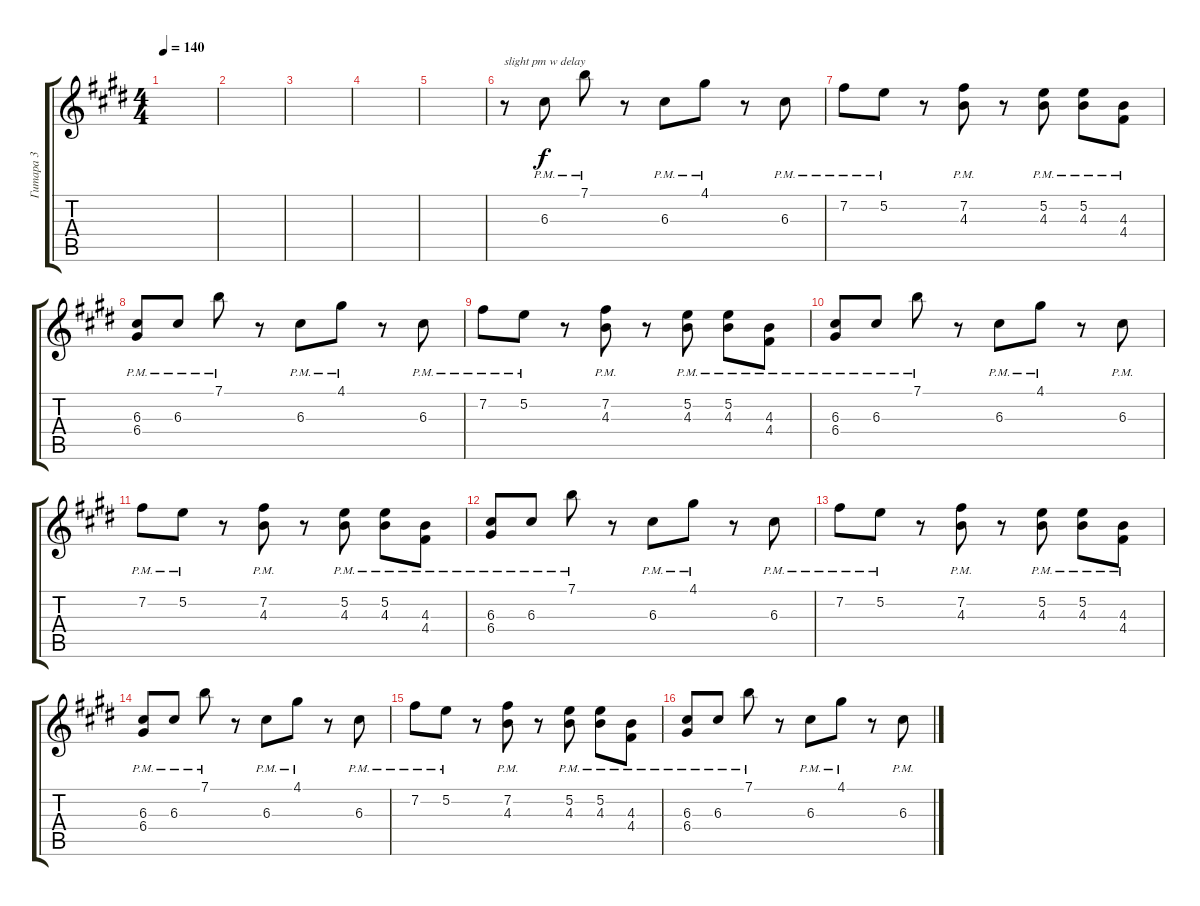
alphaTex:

\track ("Гитара 3" "Гитара 3") {instrument distortionguitar}
\staff {score tabs}
\tuning (E4 B3 G3 D3 A2 E2) {hide}
\ts (4 4)
\tempo 140
\clef g2
\ks c#minor
|
|
|
|
|
r.8{txt "slight pm w delay"} 6.3{pm}.8 7.1{pm}.8 r.8 6.3{pm}.8 4.1{pm}.8 r.8 6.3{pm}.8 |
7.2{pm}.8 5.2{pm}.8 r.8 (7.2{pm} 4.3{pm}).8 r.8 (5.2{pm} 4.3{pm}).8 (5.2{pm} 4.3{pm}).8 (4.3{pm} 4.4{pm}).8 |
(6.3{pm} 6.4{pm}).8 6.3{pm}.8 7.1{pm}.8 r.8 6.3{pm}.8 4.1{pm}.8 r.8 6.3{pm}.8 |
7.2{pm}.8 5.2{pm}.8 r.8 (7.2{pm} 4.3{pm}).8 r.8 (5.2{pm} 4.3{pm}).8 (5.2{pm} 4.3{pm}).8 (4.3{pm} 4.4{pm}).8 |
(6.3{pm} 6.4{pm}).8 6.3{pm}.8 7.1{pm}.8 r.8 6.3{pm}.8 4.1{pm}.8 r.8 6.3{pm}.8 |
7.2{pm}.8 5.2{pm}.8 r.8 (7.2{pm} 4.3{pm}).8 r.8 (5.2{pm} 4.3{pm}).8 (5.2{pm} 4.3{pm}).8 (4.3{pm} 4.4{pm}).8 |
(6.3{pm} 6.4{pm}).8 6.3{pm}.8 7.1{pm}.8 r.8 6.3{pm}.8 4.1{pm}.8 r.8 6.3{pm}.8 |
7.2{pm}.8 5.2{pm}.8 r.8 (7.2{pm} 4.3{pm}).8 r.8 (5.2{pm} 4.3{pm}).8 (5.2{pm} 4.3{pm}).8 (4.3{pm} 4.4{pm}).8 |
(6.3{pm} 6.4{pm}).8 6.3{pm}.8 7.1{pm}.8 r.8 6.3{pm}.8 4.1{pm}.8 r.8 6.3{pm}.8 |
7.2{pm}.8 5.2{pm}.8 r.8 (7.2{pm} 4.3{pm}).8 r.8 (5.2{pm} 4.3{pm}).8 (5.2{pm} 4.3{pm}).8 (4.3{pm} 4.4{pm}).8 |
(6.3{pm} 6.4{pm}).8 6.3{pm}.8 7.1{pm}.8 r.8 6.3{pm}.8 4.1{pm}.8 r.8 6.3{pm}.8
